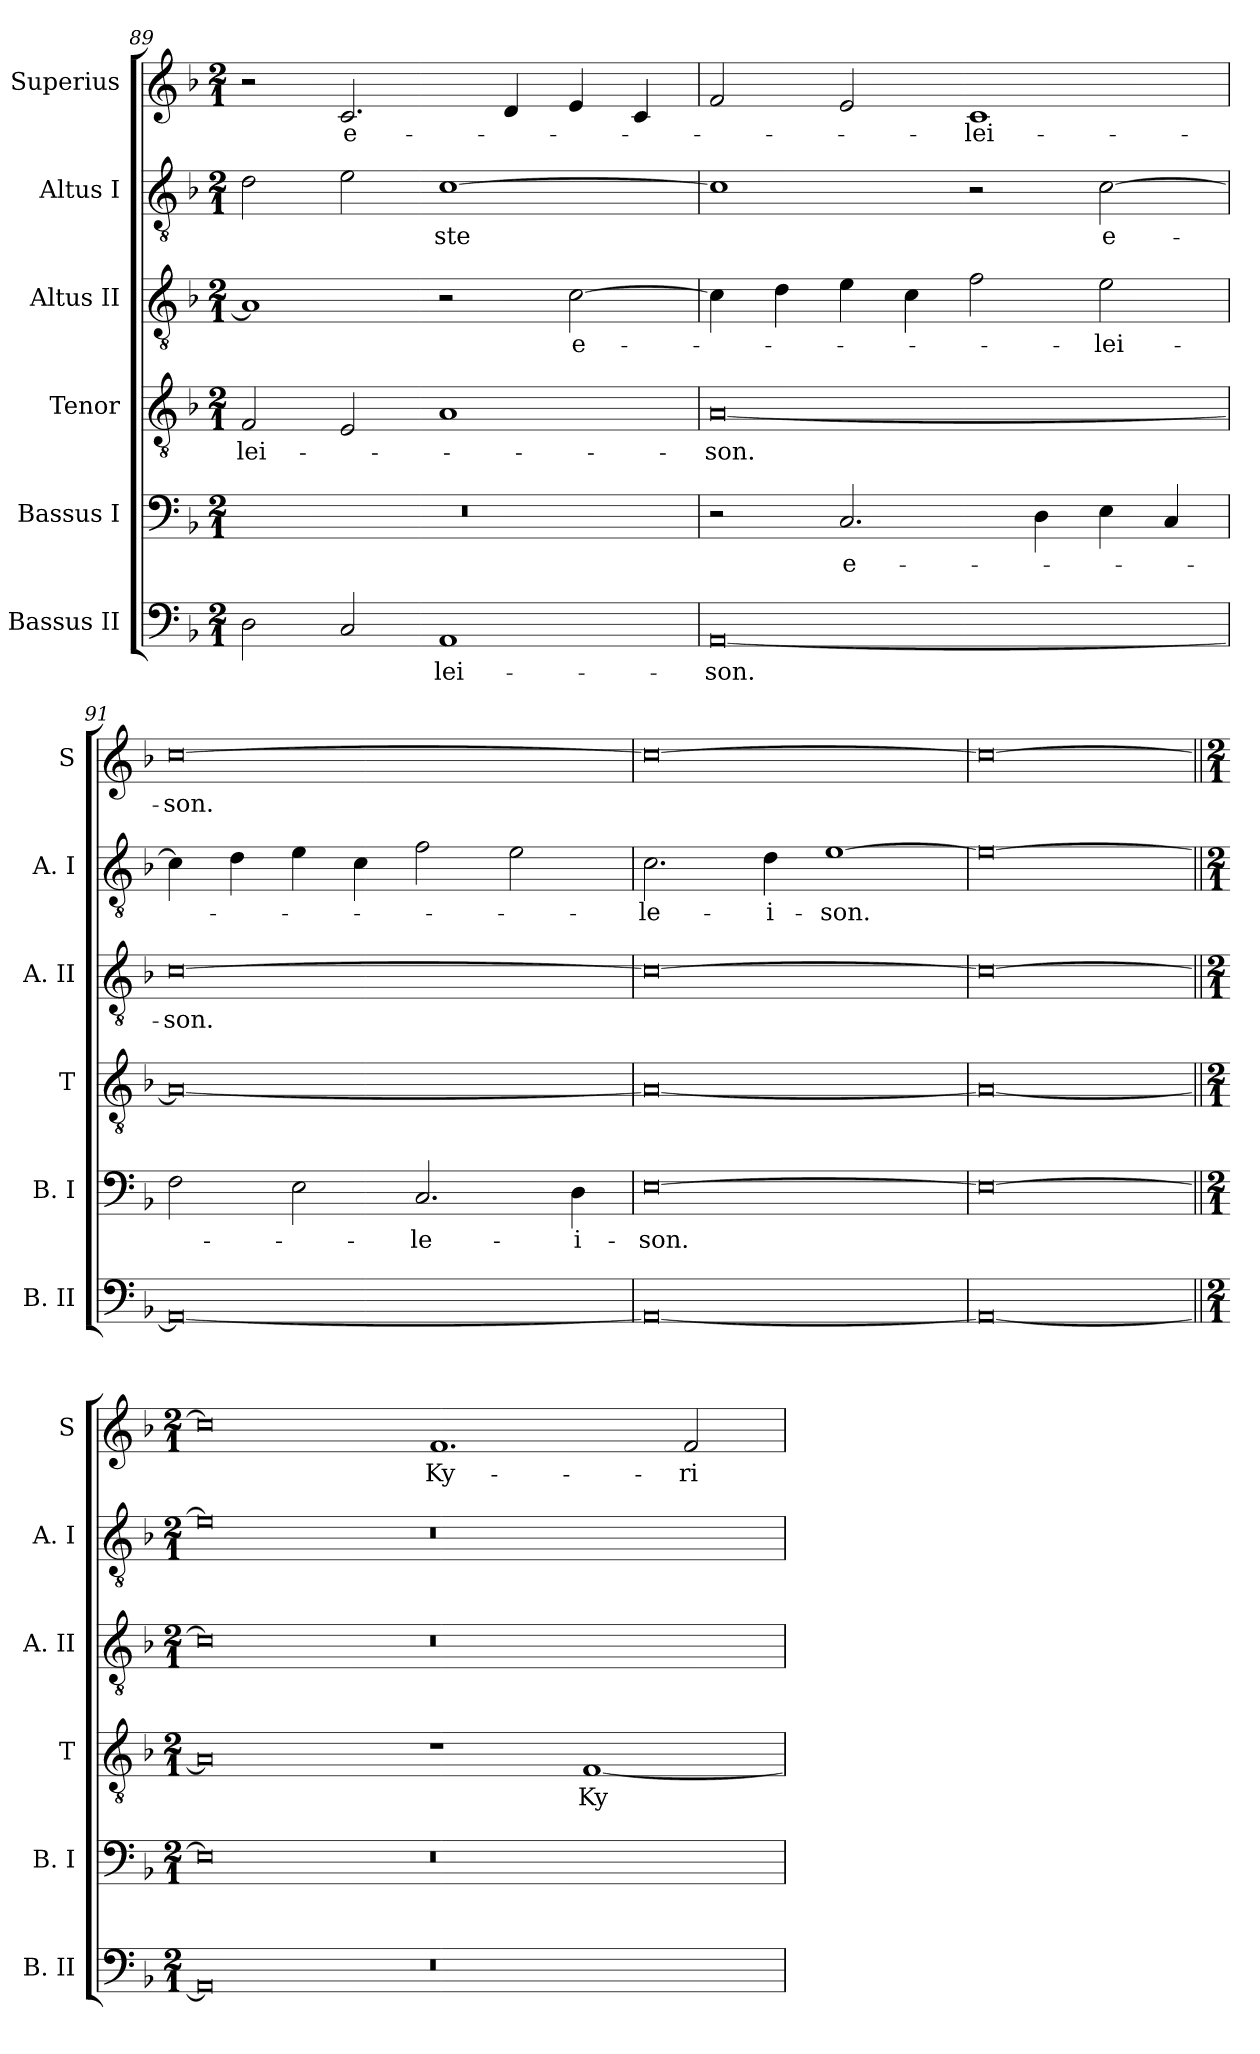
**kern	**text	**kern	**text	**kern	**text	**kern	**text	**kern	**text	**kern	**text
*part6	*part6	*part5	*part5	*part4	*part4	*part3	*part3	*part2	*part2	*part1	*part1
*staff6	*staff6	*staff5	*staff5	*staff4	*staff4	*staff3	*staff3	*staff2	*staff2	*staff1	*staff1
*I"Bassus II	*	*I"Bassus I	*	*I"Tenor	*	*I"Altus II	*	*I"Altus I	*	*I"Superius	*
*I'B. II	*	*I'B. I	*	*I'T	*	*I'A. II	*	*I'A. I	*	*I'S	*
*clefF4	*	*clefF4	*	*clefGv2	*	*clefGv2	*	*clefGv2	*	*clefG2	*
*k[b-]	*	*k[b-]	*	*k[b-]	*	*k[b-]	*	*k[b-]	*	*k[b-]	*
*F:	*	*F:	*	*F:	*	*F:	*	*F:	*	*F:	*
*M2/1	*	*M2/1	*	*M2/1	*	*M2/1	*	*M2/1	*	*M2/1	*
=89	=89	=89	=89	=89	=89	=89	=89	=89	=89	=89	=89
2D	.	0r	.	2F	-lei-	1A]	.	2d	.	2r	.
2C	.	.	.	2E	.	.	.	2e	.	2.c	e-
1AA	-lei-	.	.	1A	.	2r	.	[1c	-ste	.	.
.	.	.	.	.	.	.	.	.	.	4d	.
.	.	.	.	.	.	[2c	e-	.	.	4e	.
.	.	.	.	.	.	.	.	.	.	4c	.
=90	=90	=90	=90	=90	=90	=90	=90	=90	=90	=90	=90
[0AA	-son.	2r	.	[0A	-son.	4c]	.	1c]	.	2f	.
.	.	.	.	.	.	4d	.	.	.	.	.
.	.	2.C	e-	.	.	4e	.	.	.	2e	.
.	.	.	.	.	.	4c	.	.	.	.	.
.	.	.	.	.	.	2f	.	2r	.	1c	-lei-
.	.	4D	.	.	.	.	.	.	.	.	.
.	.	4E	.	.	.	2e	-lei-	[2c	e-	.	.
.	.	4C	.	.	.	.	.	.	.	.	.
=91	=91	=91	=91	=91	=91	=91	=91	=91	=91	=91	=91
0AA_	.	2F	.	0A_	.	[0c	-son.	4c]	.	[0cc	-son.
.	.	.	.	.	.	.	.	4d	.	.	.
.	.	2E	.	.	.	.	.	4e	.	.	.
.	.	.	.	.	.	.	.	4c	.	.	.
.	.	2.C	-le-	.	.	.	.	2f	.	.	.
.	.	.	.	.	.	.	.	2e	.	.	.
.	.	4D	-i-	.	.	.	.	.	.	.	.
=92	=92	=92	=92	=92	=92	=92	=92	=92	=92	=92	=92
0AA_	.	[0E	-son.	0A_	.	0c_	.	2.c	-le-	0cc_	.
.	.	.	.	.	.	.	.	4d	-i-	.	.
.	.	.	.	.	.	.	.	[1e	-son.	.	.
=	=	=	=	=	=	=	=	=	=	=	=
0AA_	.	0E_	.	0A_	.	0c_	.	0e_	.	0cc_	.
=||	=||	=||	=||	=||	=||	=||	=||	=||	=||	=||	=||
*M2/1	*	*M2/1	*	*M2/1	*	*M2/1	*	*M2/1	*	*M2/1	*
0AA]	.	0E]	.	0A]	.	0c]	.	0e]	.	0cc]	.
0r	.	0r	.	1r	.	0r	.	0r	.	1.f	Ky-
.	.	.	.	[1F	Ky-	.	.	.	.	.	.
.	.	.	.	.	.	.	.	.	.	2f	-ri-
=	=	=	=	=	=	=	=	=	=	=	=
*-	*-	*-	*-	*-	*-	*-	*-	*-	*-	*-	*-
